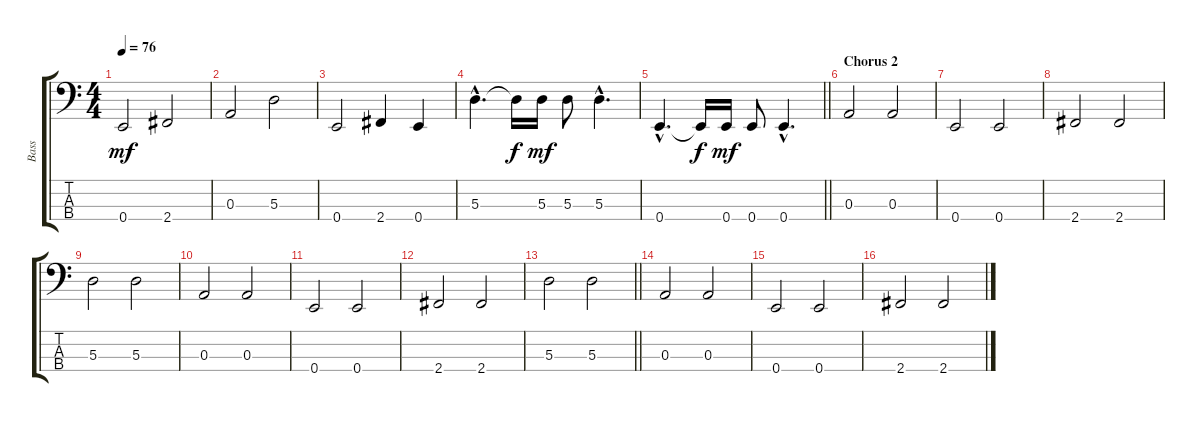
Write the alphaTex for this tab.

\track ("Bass" "Bass") {instrument electricbassfinger}
\staff {score tabs}
\tuning (G2 D2 A1 E1) {hide}
\ts (4 4)
\tempo 76
\clef f4
\ks c
0.4.2{dy mf} 2.4.2 |
0.3.2 5.3.2 |
0.4.2 2.4.4 0.4.4 |
5.3{hac}.4{d} 5.3{t}.16{dy f} 5.3.16{dy mf} 5.3.8 5.3{hac}.4{d} |
\barLineRight lightlight
0.4{hac}.4{d} 0.4{t}.16{dy f} 0.4.16{dy mf} 0.4.8 0.4{hac}.4{d} |
\section ("" "Chorus 2")
0.3.2 0.3.2 |
0.4.2 0.4.2 |
2.4.2 2.4.2 |
5.3.2 5.3.2 |
0.3.2 0.3.2 |
0.4.2 0.4.2 |
2.4.2 2.4.2 |
\barLineRight lightlight
5.3.2 5.3.2 |
0.3.2 0.3.2 |
0.4.2 0.4.2 |
2.4.2 2.4.2
